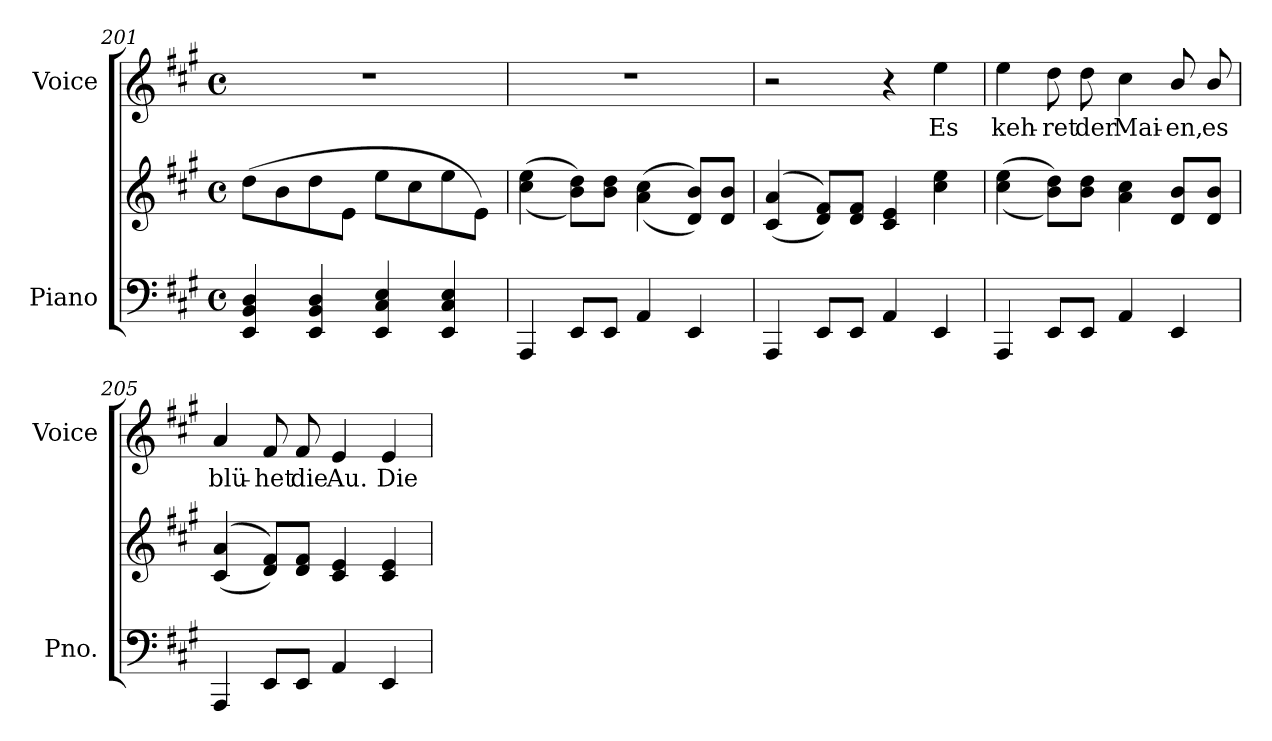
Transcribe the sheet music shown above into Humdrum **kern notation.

**kern	**kern	**kern	**text
*part2	*part2	*part1	*part1
*staff3	*staff2	*staff1	*staff1
*I"Piano	*	*I"Voice	*
*I'Pno.	*	*I'Voice	*
*clefF4	*clefG2	*clefG2	*
*k[f#c#g#]	*k[f#c#g#]	*k[f#c#g#]	*
*A:	*A:	*A:	*
*M4/4	*M4/4	*M4/4	*
*met(c)	*met(c)	*met(c)	*
=201	=201	=201	=201
4EEi/ 4BBi 4Di	(8ddi\L	1r	.
.	8bi\	.	.
4EEi/ 4BBi 4Di	8ddi\	.	.
.	8ei\J	.	.
4EEi/ 4C#i 4Ei	8eei\L	.	.
.	8cc#i\	.	.
4EEi/ 4C#i 4Ei	8eei\	.	.
.	8ei\J)	.	.
=202	=202	=202	=202
4AAAi/	((4cc#i\ 4eei	1r	.
8EEi/L	8bi\ 8ddiL))	.	.
8EEi/J	8bi\ 8ddiJ	.	.
4AAi/	((4ai\ 4cc#i	.	.
4EEi/	8di/ 8biL))	.	.
.	8di/ 8biJ	.	.
=203	=203	=203	=203
4AAAi/	((4c#i/ 4ai	2r	.
8EEi/L	8di/ 8f#iL))	.	.
8EEi/J	8di/ 8f#iJ	.	.
4AAi/	4c#i/ 4ei	4r	.
!	!	!	!LO:LY:b:color=#000000
4EEi/	4cc#i\ 4eei	4eei\	Es
=204	=204	=204	=204
!	!	!	!LO:LY:b:color=#000000
4AAAi/	((4cc#i\ 4eei	4eei\	keh-
!	!	!	!LO:LY:b:color=#000000
8EEi/L	8bi\ 8ddiL))	8ddi\	-ret
!	!	!	!LO:LY:b:color=#000000
8EEi/J	8bi\ 8ddiJ	8ddi\	der
!	!	!	!LO:LY:b:color=#000000
4AAi/	4ai\ 4cc#i	4cc#i\	Mai-
!	!	!	!LO:LY:b:color=#000000
4EEi/	8di/ 8biL	8bi/	-en,
!	!	!	!LO:LY:b:color=#000000
.	8di/ 8biJ	8bi/	es
!!LO:LB:g=z
=205	=205	=205	=205
!	!	!	!LO:LY:b:color=#000000
4AAAi/	((4c#i/ 4ai	4ai/	blü-
!	!	!	!LO:LY:b:color=#000000
8EEi/L	8di/ 8f#iL))	8f#i/	-het
!	!	!	!LO:LY:b:color=#000000
8EEi/J	8di/ 8f#iJ	8f#i/	die
!	!	!	!LO:LY:b:color=#000000
4AAi/	4c#i/ 4ei	4ei/	Au.
!	!	!	!LO:LY:b:color=#000000
4EEi/	4c#i/ 4ei	4ei/	Die
=	=	=	=
*-	*-	*-	*-
